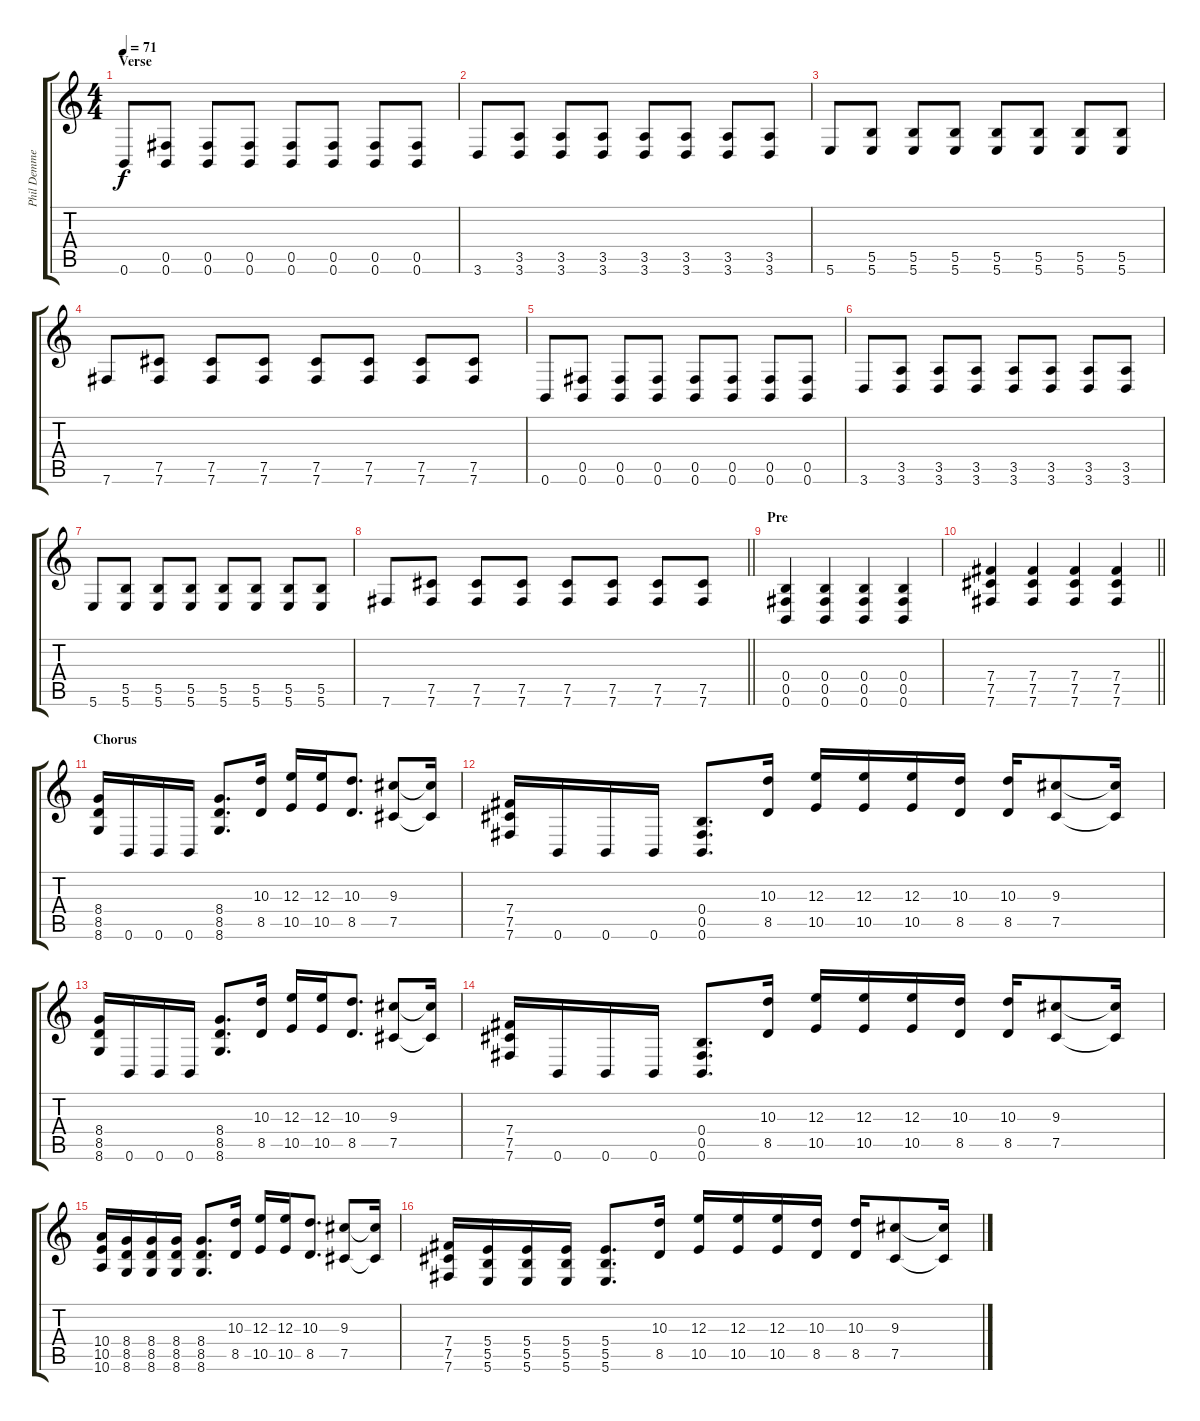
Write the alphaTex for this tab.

\track ("Phil Demmel - Rhythm guitar" "Phil Demme") {instrument distortionguitar}
\staff {score tabs}
\tuning (Db4 Ab3 E3 B2 Gb2 B1) {hide}
\ts (4 4)
\section ("" "Verse")
\tempo 71
\clef g2
\ks c
0.6.8{dy f volume 14} (0.5 0.6).8 (0.5 0.6).8 (0.5 0.6).8 (0.5 0.6).8 (0.5 0.6).8 (0.5 0.6).8 (0.5 0.6).8 |
3.6.8 (3.5 3.6).8 (3.5 3.6).8 (3.5 3.6).8 (3.5 3.6).8 (3.5 3.6).8 (3.5 3.6).8 (3.5 3.6).8 |
5.6.8 (5.5 5.6).8 (5.5 5.6).8 (5.5 5.6).8 (5.5 5.6).8 (5.5 5.6).8 (5.5 5.6).8 (5.5 5.6).8 |
7.6.8 (7.5 7.6).8 (7.5 7.6).8 (7.5 7.6).8 (7.5 7.6).8 (7.5 7.6).8 (7.5 7.6).8 (7.5 7.6).8 |
0.6.8 (0.5 0.6).8 (0.5 0.6).8 (0.5 0.6).8 (0.5 0.6).8 (0.5 0.6).8 (0.5 0.6).8 (0.5 0.6).8 |
3.6.8 (3.5 3.6).8 (3.5 3.6).8 (3.5 3.6).8 (3.5 3.6).8 (3.5 3.6).8 (3.5 3.6).8 (3.5 3.6).8 |
5.6.8 (5.5 5.6).8 (5.5 5.6).8 (5.5 5.6).8 (5.5 5.6).8 (5.5 5.6).8 (5.5 5.6).8 (5.5 5.6).8 |
\barLineRight lightlight
7.6.8 (7.5 7.6).8 (7.5 7.6).8 (7.5 7.6).8 (7.5 7.6).8 (7.5 7.6).8 (7.5 7.6).8 (7.5 7.6).8 |
\section ("" "Pre")
(0.4 0.5 0.6).4{instrument overdrivenguitar} (0.4 0.5 0.6).4 (0.4 0.5 0.6).4 (0.4 0.5 0.6).4 |
\barLineRight lightlight
(7.4 7.5 7.6).4 (7.4 7.5 7.6).4 (7.4 7.5 7.6).4 (7.4 7.5 7.6).4 |
\section ("" "Chorus")
(8.4 8.5 8.6).16{instrument distortionguitar} 0.6.16 0.6.16 0.6.16 (8.4 8.5 8.6).8{d} (10.3 8.5).16 (12.3 10.5).16 (12.3 10.5).16 (10.3 8.5).8{d} (9.3 7.5).8 (9.3{t} 7.5{t}).16 |
(7.4 7.5 7.6).16 0.6.16 0.6.16 0.6.16 (0.4 0.5 0.6).8{d} (10.3 8.5).16 (12.3 10.5).16 (12.3 10.5).16 (12.3 10.5).16 (10.3 8.5).16 (10.3 8.5).16 (9.3 7.5).8 (9.3{t} 7.5{t}).16 |
(8.4 8.5 8.6).16 0.6.16 0.6.16 0.6.16 (8.4 8.5 8.6).8{d} (10.3 8.5).16 (12.3 10.5).16 (12.3 10.5).16 (10.3 8.5).8{d} (9.3 7.5).8 (9.3{t} 7.5{t}).16 |
(7.4 7.5 7.6).16 0.6.16 0.6.16 0.6.16 (0.4 0.5 0.6).8{d} (10.3 8.5).16 (12.3 10.5).16 (12.3 10.5).16 (12.3 10.5).16 (10.3 8.5).16 (10.3 8.5).16 (9.3 7.5).8 (9.3{t} 7.5{t}).16 |
(10.4 10.5 10.6).16 (8.4 8.5 8.6).16 (8.4 8.5 8.6).16 (8.4 8.5 8.6).16 (8.4 8.5 8.6).8{d} (10.3 8.5).16 (12.3 10.5).16 (12.3 10.5).16 (10.3 8.5).8{d} (9.3 7.5).8 (9.3{t} 7.5{t}).16 |
(7.4 7.5 7.6).16 (5.4 5.5 5.6).16 (5.4 5.5 5.6).16 (5.4 5.5 5.6).16 (5.4 5.5 5.6).8{d} (10.3 8.5).16 (12.3 10.5).16 (12.3 10.5).16 (12.3 10.5).16 (10.3 8.5).16 (10.3 8.5).16 (9.3 7.5).8 (9.3{t} 7.5{t}).16
